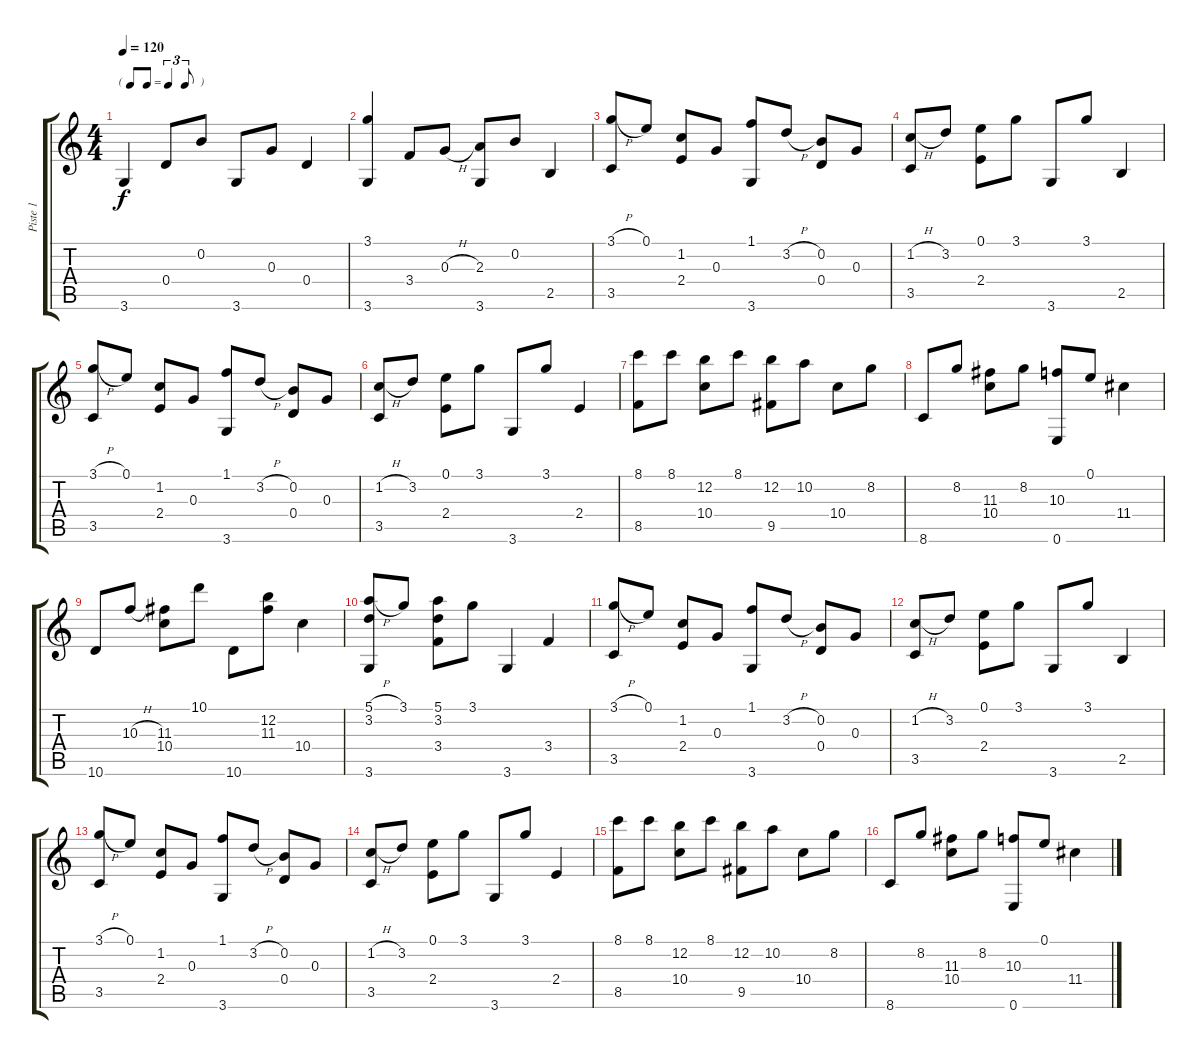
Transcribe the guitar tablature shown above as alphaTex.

\track ("Piste 1" "Piste 1") {instrument acousticguitarnylon}
\staff {score tabs}
\tuning (E4 B3 G3 D3 A2 E2) {hide}
\ts (4 4)
\tf triplet8th
\tempo 120
\clef g2
\ks c
3.6.4{dy f} 0.4.8 0.2.8 3.6.8 0.3.8 0.4.4 |
(3.1 3.6).4 3.4.8 0.3{h}.8 (2.3 3.6).8 0.2.8 2.5.4 |
(3.1{h} 3.5).8 0.1.8 (1.2 2.4).8 0.3.8 (1.1 3.6).8 3.2{h}.8 (0.2 0.4).8 0.3.8 |
(1.2{h} 3.5).8 3.2.8 (0.1 2.4).8 3.1.8 3.6.8 3.1.8 2.5.4 |
(3.1{h} 3.5).8 0.1.8 (1.2 2.4).8 0.3.8 (1.1 3.6).8 3.2{h}.8 (0.2 0.4).8 0.3.8 |
(1.2{h} 3.5).8 3.2.8 (0.1 2.4).8 3.1.8 3.6.8 3.1.8 2.4.4 |
(8.1 8.5).8 8.1.8 (12.2 10.4).8 8.1.8 (12.2 9.5).8 10.2.8 10.4.8 8.2.8 |
8.6.8 8.2.8 (11.3 10.4).8 8.2.8 (10.3 0.6).8 0.1.8 11.4.4 |
10.6.8 10.3{h}.8 (11.3 10.4).8 10.1.8 10.6.8 (12.2 11.3).8 10.4.4 |
(5.1{h} 3.2 3.6).8 3.1.8 (5.1 3.2 3.4).8 3.1.8 3.6.4 3.4.4 |
(3.1{h} 3.5).8 0.1.8 (1.2 2.4).8 0.3.8 (1.1 3.6).8 3.2{h}.8 (0.2 0.4).8 0.3.8 |
(1.2{h} 3.5).8 3.2.8 (0.1 2.4).8 3.1.8 3.6.8 3.1.8 2.5.4 |
(3.1{h} 3.5).8 0.1.8 (1.2 2.4).8 0.3.8 (1.1 3.6).8 3.2{h}.8 (0.2 0.4).8 0.3.8 |
(1.2{h} 3.5).8 3.2.8 (0.1 2.4).8 3.1.8 3.6.8 3.1.8 2.4.4 |
(8.1 8.5).8 8.1.8 (12.2 10.4).8 8.1.8 (12.2 9.5).8 10.2.8 10.4.8 8.2.8 |
8.6.8 8.2.8 (11.3 10.4).8 8.2.8 (10.3 0.6).8 0.1.8 11.4.4
